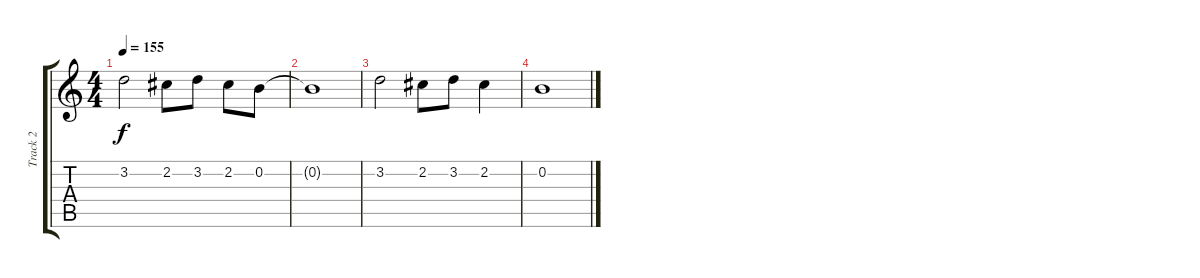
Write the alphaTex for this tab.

\track ("Track 2" "Track 2") {instrument electricguitarjazz}
\staff {score tabs}
\tuning (E4 B3 G3 D3 A2 E2) {hide}
\ts (4 4)
\tempo 155
\clef g2
\ks c
3.2.2{dy f} 2.2.8 3.2.8 2.2.8 0.2.8 |
0.2{t}.1 |
3.2.2 2.2.8 3.2.8 2.2.4 |
0.2.1
